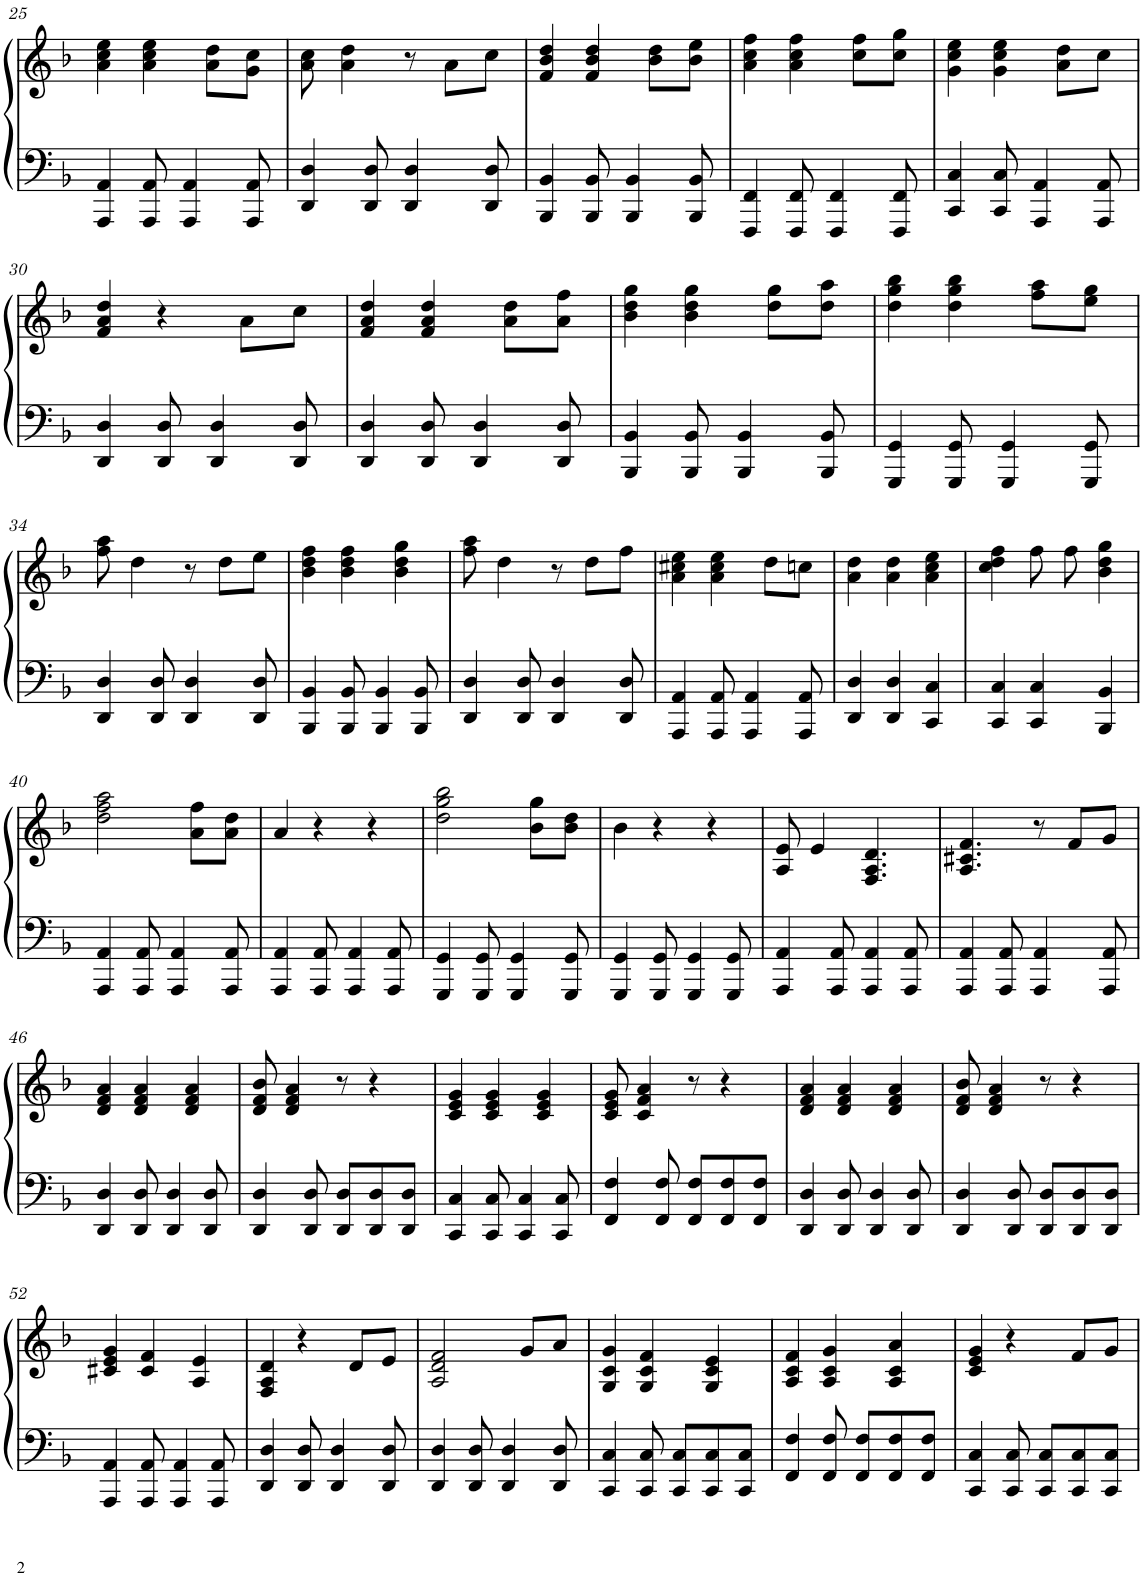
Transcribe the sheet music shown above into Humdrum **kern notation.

**kern	**kern
*part1	*part1
*staff2	*staff1
*I"Piano	*
*I'Pno	*
!!LO:PB:g=z
*clefF4	*clefG2
*k[b-]	*k[b-]
*M6/8	*M6/8
=25	=25
4AAA/ 4AA/	4a\ 4cc\ 4ee\
8AAA/ 8AA/	4a\ 4cc\ 4ee\
4AAA/ 4AA/	.
.	8a\ 8dd\L
8AAA/ 8AA/	8g\ 8cc\J
=26	=26
4DD/ 4D/	8a\ 8cc\
.	4a\ 4dd\
8DD/ 8D/	.
4DD/ 4D/	8r
.	8a\L
8DD/ 8D/	8cc\J
=27	=27
4BBB-/ 4BB-/	4f/ 4b-/ 4dd/
8BBB-/ 8BB-/	4f/ 4b-/ 4dd/
4BBB-/ 4BB-/	.
.	8b-\ 8dd\L
8BBB-/ 8BB-/	8b-\ 8ee\J
=28	=28
4FFF/ 4FF/	4a\ 4cc\ 4ff\
8FFF/ 8FF/	4a\ 4cc\ 4ff\
4FFF/ 4FF/	.
.	8cc\ 8ff\L
8FFF/ 8FF/	8cc\ 8gg\J
=29	=29
4CC/ 4C/	4g\ 4cc\ 4ee\
8CC/ 8C/	4g\ 4cc\ 4ee\
4AAA/ 4AA/	.
.	8a\ 8dd\L
8AAA/ 8AA/	8cc\J
!!LO:LB:g=z
=30	=30
4DD/ 4D/	4f/ 4a/ 4dd/
8DD/ 8D/	4r
4DD/ 4D/	.
.	8a\L
8DD/ 8D/	8cc\J
=31	=31
4DD/ 4D/	4f/ 4a/ 4dd/
8DD/ 8D/	4f/ 4a/ 4dd/
4DD/ 4D/	.
.	8a\ 8dd\L
8DD/ 8D/	8a\ 8ff\J
=32	=32
4BBB-/ 4BB-/	4b-\ 4dd\ 4gg\
8BBB-/ 8BB-/	4b-\ 4dd\ 4gg\
4BBB-/ 4BB-/	.
.	8dd\ 8gg\L
8BBB-/ 8BB-/	8dd\ 8aa\J
=33	=33
4GGG/ 4GG/	4dd\ 4gg\ 4bb-\
8GGG/ 8GG/	4dd\ 4gg\ 4bb-\
4GGG/ 4GG/	.
.	8ff\ 8aa\L
8GGG/ 8GG/	8ee\ 8gg\J
!!LO:LB:g=z
=34	=34
4DD/ 4D/	8ff\ 8aa\
.	4dd\
8DD/ 8D/	.
4DD/ 4D/	8r
.	8dd\L
8DD/ 8D/	8ee\J
=35	=35
4BBB-/ 4BB-/	4b-\ 4dd\ 4ff\
8BBB-/ 8BB-/	4b-\ 4dd\ 4ff\
4BBB-/ 4BB-/	.
.	4b-\ 4dd\ 4gg\
8BBB-/ 8BB-/	.
=36	=36
4DD/ 4D/	8ff\ 8aa\
.	4dd\
8DD/ 8D/	.
4DD/ 4D/	8r
.	8dd\L
8DD/ 8D/	8ff\J
=37	=37
4AAA/ 4AA/	4a\ 4cc#X\ 4ee\
8AAA/ 8AA/	4a\ 4cc#\ 4ee\
4AAA/ 4AA/	.
.	8dd\L
8AAA/ 8AA/	8ccn\J
=38	=38
4DD/ 4D/	4a\ 4dd\
4DD/ 4D/	4a\ 4dd\
4CC/ 4C/	4a\ 4cc\ 4ee\
=39	=39
4CC/ 4C/	4cc\ 4dd\ 4ff\
4CC/ 4C/	8ff\
.	8ff\
4BBB-/ 4BB-/	4b-\ 4dd\ 4gg\
!!LO:LB:g=z
=40	=40
4AAA/ 4AA/	2dd\ 2ff\ 2aa\
8AAA/ 8AA/	.
4AAA/ 4AA/	.
.	8a\ 8ff\L
8AAA/ 8AA/	8a\ 8dd\J
=41	=41
4AAA/ 4AA/	4a/
8AAA/ 8AA/	4r
4AAA/ 4AA/	.
.	4r
8AAA/ 8AA/	.
=42	=42
4GGG/ 4GG/	2dd\ 2gg\ 2bb-\
8GGG/ 8GG/	.
4GGG/ 4GG/	.
.	8b-\ 8gg\L
8GGG/ 8GG/	8b-\ 8dd\J
=43	=43
4GGG/ 4GG/	4b-\
8GGG/ 8GG/	4r
4GGG/ 4GG/	.
.	4r
8GGG/ 8GG/	.
=44	=44
4AAA/ 4AA/	8A/ 8e/
.	4e/
8AAA/ 8AA/	.
4AAA/ 4AA/	4.F/ 4.A/ 4.d/
8AAA/ 8AA/	.
=45	=45
4AAA/ 4AA/	4.A/ 4.c#X/ 4.f/
8AAA/ 8AA/	.
4AAA/ 4AA/	8r
.	8f/L
8AAA/ 8AA/	8g/J
!!LO:LB:g=z
=46	=46
4DD/ 4D/	4d/ 4f/ 4a/
8DD/ 8D/	4d/ 4f/ 4a/
4DD/ 4D/	.
.	4d/ 4f/ 4a/
8DD/ 8D/	.
=47	=47
4DD/ 4D/	8d/ 8f/ 8b-/
.	4d/ 4f/ 4a/
8DD/ 8D/	.
8DD/ 8D/L	8r
8DD/ 8D/	4r
8DD/ 8D/J	.
=48	=48
4CC/ 4C/	4c/ 4e/ 4g/
8CC/ 8C/	4c/ 4e/ 4g/
4CC/ 4C/	.
.	4c/ 4e/ 4g/
8CC/ 8C/	.
=49	=49
4FF/ 4F/	8c/ 8e/ 8g/
.	4c/ 4f/ 4a/
8FF/ 8F/	.
8FF/ 8F/L	8r
8FF/ 8F/	4r
8FF/ 8F/J	.
=50	=50
4DD/ 4D/	4d/ 4f/ 4a/
8DD/ 8D/	4d/ 4f/ 4a/
4DD/ 4D/	.
.	4d/ 4f/ 4a/
8DD/ 8D/	.
=51	=51
4DD/ 4D/	8d/ 8f/ 8b-/
.	4d/ 4f/ 4a/
8DD/ 8D/	.
8DD/ 8D/L	8r
8DD/ 8D/	4r
8DD/ 8D/J	.
!!LO:LB:g=z
=52	=52
4AAA/ 4AA/	4c#X/ 4e/ 4g/
8AAA/ 8AA/	4c#/ 4f/
4AAA/ 4AA/	.
.	4A/ 4e/
8AAA/ 8AA/	.
=53	=53
4DD/ 4D/	4F/ 4A/ 4d/
8DD/ 8D/	4r
4DD/ 4D/	.
.	8d/L
8DD/ 8D/	8e/J
=54	=54
4DD/ 4D/	2A/ 2d/ 2f/
8DD/ 8D/	.
4DD/ 4D/	.
.	8g/L
8DD/ 8D/	8a/J
=55	=55
4CC/ 4C/	4G/ 4c/ 4g/
8CC/ 8C/	4G/ 4c/ 4f/
8CC/ 8C/L	.
8CC/ 8C/	4G/ 4c/ 4e/
8CC/ 8C/J	.
=56	=56
4FF/ 4F/	4A/ 4c/ 4f/
8FF/ 8F/	4A/ 4c/ 4g/
8FF/ 8F/L	.
8FF/ 8F/	4A/ 4c/ 4a/
8FF/ 8F/J	.
=57	=57
4CC/ 4C/	4c/ 4e/ 4g/
8CC/ 8C/	4r
8CC/ 8C/L	.
8CC/ 8C/	8f/L
8CC/ 8C/J	8g/J
=	=
*-	*-
